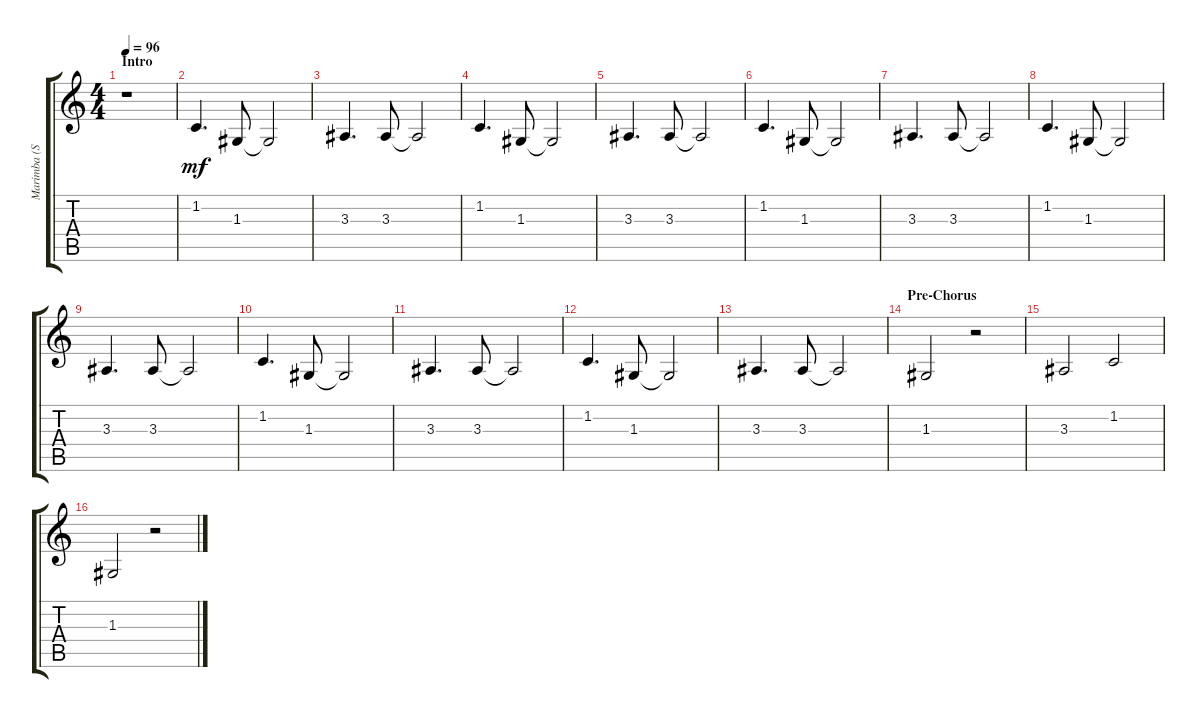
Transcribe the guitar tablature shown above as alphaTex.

\track ("Marimba (Staff 2)" "Marimba (S") {instrument marimba}
\staff {score tabs}
\tuning (E4 B3 G3 D3 A2 E2) {hide}
\ts (4 4)
\section ("" "Intro")
\tempo 96
\clef g2
\ks aminor
r.1{dy mf instrument marimba} |
1.2.4{d} 1.3.8 1.3{t}.2 |
3.3.4{d} 3.3.8 3.3{t}.2 |
1.2.4{d} 1.3.8 1.3{t}.2 |
3.3.4{d} 3.3.8 3.3{t}.2 |
1.2.4{d} 1.3.8 1.3{t}.2 |
3.3.4{d} 3.3.8 3.3{t}.2 |
1.2.4{d} 1.3.8 1.3{t}.2 |
3.3.4{d} 3.3.8 3.3{t}.2 |
1.2.4{d} 1.3.8 1.3{t}.2 |
3.3.4{d} 3.3.8 3.3{t}.2 |
1.2.4{d} 1.3.8 1.3{t}.2 |
3.3.4{d} 3.3.8 3.3{t}.2 |
\section ("" "Pre-Chorus")
1.3.2 r.2 |
3.3.2 1.2.2 |
1.3.2 r.2
